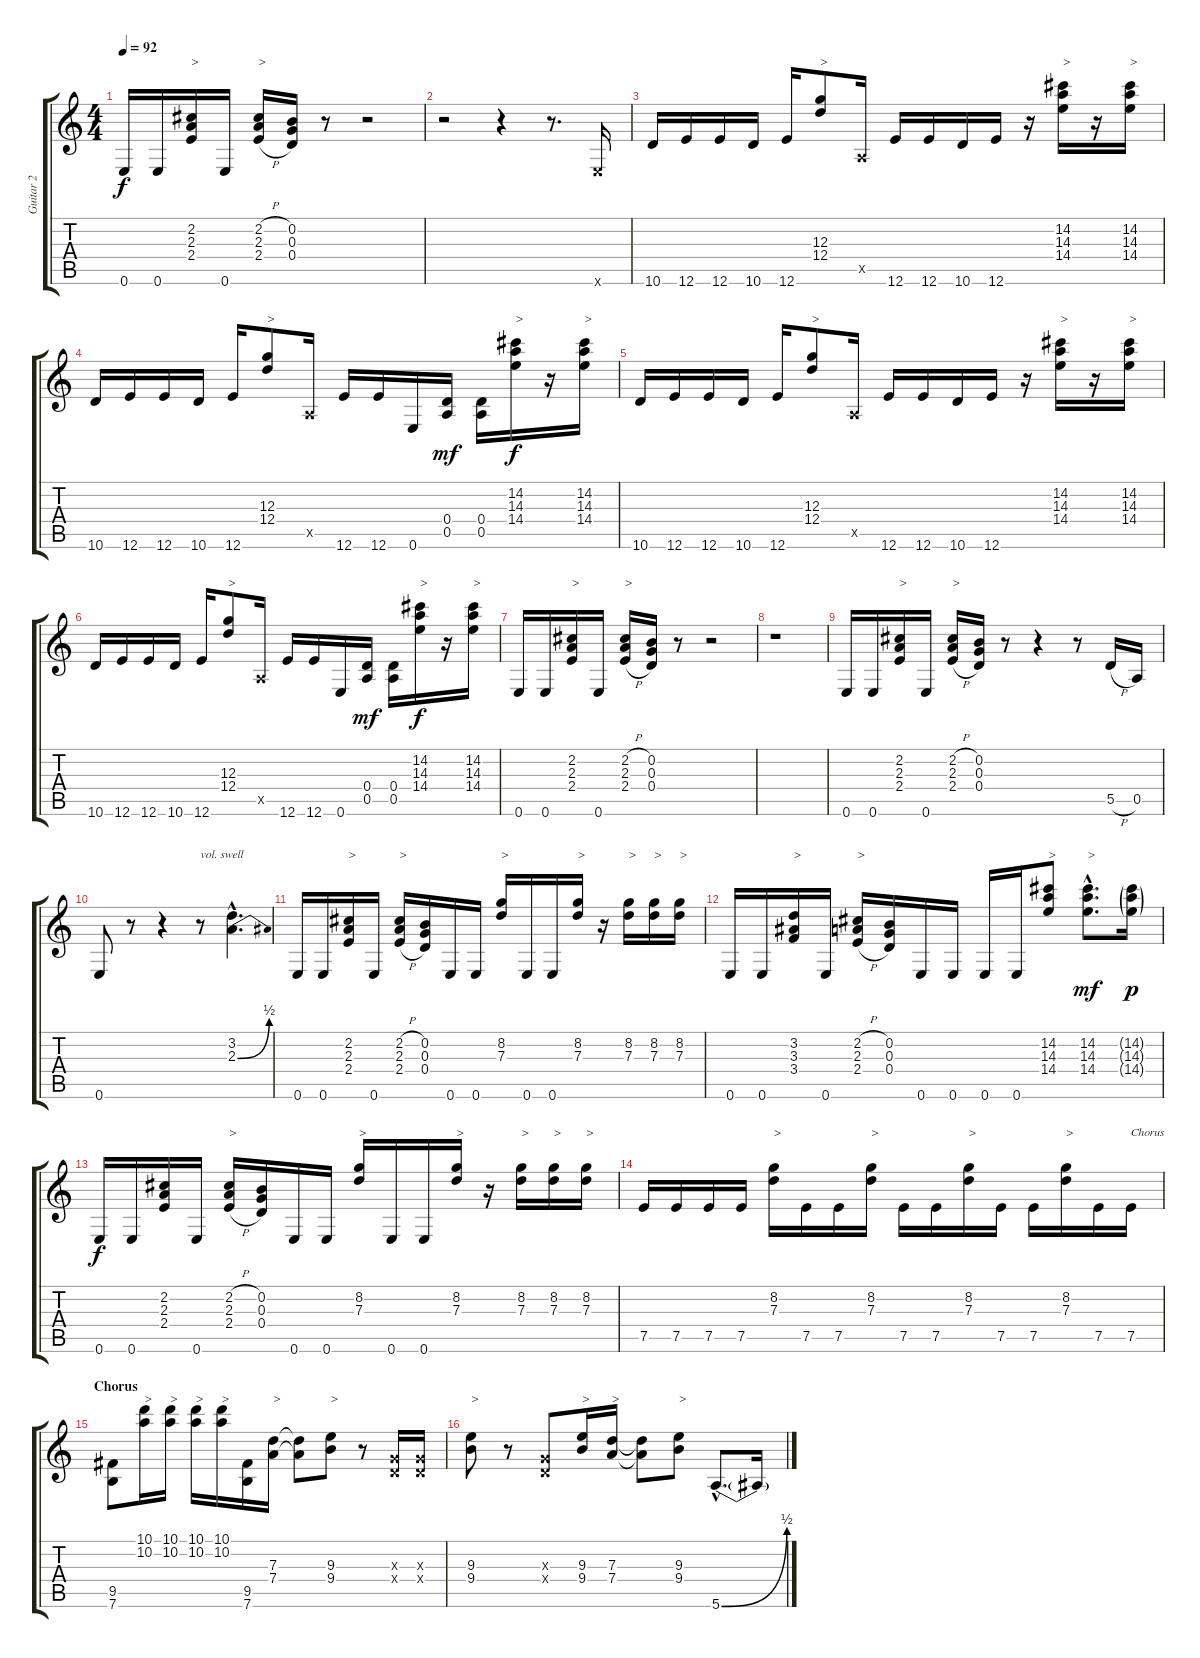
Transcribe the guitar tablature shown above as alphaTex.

\track ("Guitar 2" "Guitar 2") {instrument distortionguitar}
\staff {score tabs}
\tuning (E4 B3 G3 D3 A2 E2) {hide}
\ts (4 4)
\tempo 92
\clef g2
\ks c
0.6.16{dy f instrument electricguitarmuted} 0.6.16 (2.2 2.3 2.4).16{txt ">" instrument distortionguitar} 0.6.16{instrument electricguitarmuted} (2.2{h} 2.3{h} 2.4{h}).16{txt ">" instrument distortionguitar} (0.2 0.3 0.4).16 r.8 r.2 |
r.2 r.4 r.8{d} 0.6{x}.16 |
10.6.16 12.6.16 12.6.16 10.6.16 12.6.16 (12.3 12.4).8{txt ">"} 0.5{x}.16 12.6.16 12.6.16 10.6.16 12.6.16 r.16 (14.2 14.3 14.4).16{txt ">"} r.16 (14.2 14.3 14.4).16{txt ">"} |
10.6.16 12.6.16 12.6.16 10.6.16 12.6.16 (12.3 12.4).8{txt ">"} 0.5{x}.16 12.6.16 12.6.16 0.6.16 (0.4 0.5).16{dy mf} (0.4 0.5).16 (14.2 14.3 14.4).16{txt ">" dy f} r.16 (14.2 14.3 14.4).16{txt ">"} |
10.6.16 12.6.16 12.6.16 10.6.16 12.6.16 (12.3 12.4).8{txt ">"} 0.5{x}.16 12.6.16 12.6.16 10.6.16 12.6.16 r.16 (14.2 14.3 14.4).16{txt ">"} r.16 (14.2 14.3 14.4).16{txt ">"} |
10.6.16 12.6.16 12.6.16 10.6.16 12.6.16 (12.3 12.4).8{txt ">"} 0.5{x}.16 12.6.16 12.6.16 0.6.16 (0.4 0.5).16{dy mf} (0.4 0.5).16 (14.2 14.3 14.4).16{txt ">" dy f} r.16 (14.2 14.3 14.4).16{txt ">"} |
0.6.16{instrument electricguitarmuted} 0.6.16 (2.2 2.3 2.4).16{txt ">" instrument distortionguitar} 0.6.16{instrument electricguitarmuted} (2.2{h} 2.3{h} 2.4{h}).16{txt ">" instrument distortionguitar} (0.2 0.3 0.4).16 r.8 r.2 |
r.1 |
0.6.16{instrument electricguitarmuted} 0.6.16 (2.2 2.3 2.4).16{txt ">" instrument distortionguitar} 0.6.16{instrument electricguitarmuted} (2.2{h} 2.3{h} 2.4{h}).16{txt ">" instrument distortionguitar} (0.2 0.3 0.4).16 r.8 r.4 r.8 5.5{h}.16 0.5.16 |
0.6.8 r.8 r.4 r.8{txt "vol. swell"} (3.2{hac} 2.3{be (bend 0 0 60 2) hac}).4{d} |
0.6.16{instrument electricguitarmuted} 0.6.16 (2.2 2.3 2.4).16{txt ">" instrument distortionguitar} 0.6.16{instrument electricguitarmuted} (2.2{h} 2.3{h} 2.4{h}).16{txt ">" instrument distortionguitar} (0.2 0.3 0.4).16 0.6.16{instrument electricguitarmuted} 0.6.16 (8.2 7.3).16{txt ">" instrument distortionguitar} 0.6.16 0.6.16 (8.2 7.3).16{txt ">"} r.16 (8.2 7.3).16{txt ">"} (8.2 7.3).16{txt ">"} (8.2 7.3).16{txt ">"} |
0.6.16{instrument electricguitarmuted} 0.6.16 (3.2 3.3 3.4).16{txt ">" instrument distortionguitar} 0.6.16{instrument electricguitarmuted} (2.2{h} 2.3{h} 2.4{h}).16{txt ">" instrument distortionguitar} (0.2 0.3 0.4).16 0.6.16{instrument electricguitarmuted} 0.6.16 0.6.16 0.6.16 (14.2 14.3 14.4).8{txt ">" instrument distortionguitar} (14.2{hac} 14.3{hac} 14.4{hac}).8{d txt ">" dy mf} (14.2{g} 14.3{g} 14.4{g}).16{dy p} |
0.6.16{dy f instrument electricguitarmuted} 0.6.16 (2.2 2.3 2.4).16{instrument distortionguitar} 0.6.16{instrument electricguitarmuted} (2.2{h} 2.3{h} 2.4{h}).16{txt ">" instrument distortionguitar} (0.2 0.3 0.4).16 0.6.16{instrument electricguitarmuted} 0.6.16 (8.2 7.3).16{txt ">" instrument distortionguitar} 0.6.16{instrument electricguitarmuted} 0.6.16 (8.2 7.3).16{txt ">" instrument distortionguitar} r.16 (8.2 7.3).16{txt ">"} (8.2 7.3).16{txt ">"} (8.2 7.3).16{txt ">"} |
7.5.16 7.5.16 7.5.16 7.5.16 (8.2 7.3).16{txt ">"} 7.5.16 7.5.16 (8.2 7.3).16{txt ">"} 7.5.16 7.5.16 (8.2 7.3).16{txt ">"} 7.5.16 7.5.16 (8.2 7.3).16{txt ">"} 7.5.16 7.5.16{txt "Chorus"} |
\section ("" "Chorus")
(9.5 7.6).8 (10.1 10.2).16{txt ">"} (10.1 10.2).16{txt ">"} (10.1 10.2).16{txt ">"} (10.1 10.2).16{txt ">"} (9.5 7.6).16 (7.3 7.4).16{txt ">"} (7.3{t} 7.4{t}).8 (9.3 9.4).8{txt ">"} r.8 (0.3{x} 0.4{x}).16 (0.3{x} 0.4{x}).16 |
(9.3 9.4).8{txt ">"} r.8 (0.3{x} 0.4{x}).8 (9.3 9.4).16{txt ">"} (7.3 7.4).16{txt ">"} (7.3{t} 7.4{t}).8 (9.3 9.4).8{txt ">"} 5.6{be (bend 0 0 60 2) hac}.8{d} 5.6{t}.16
